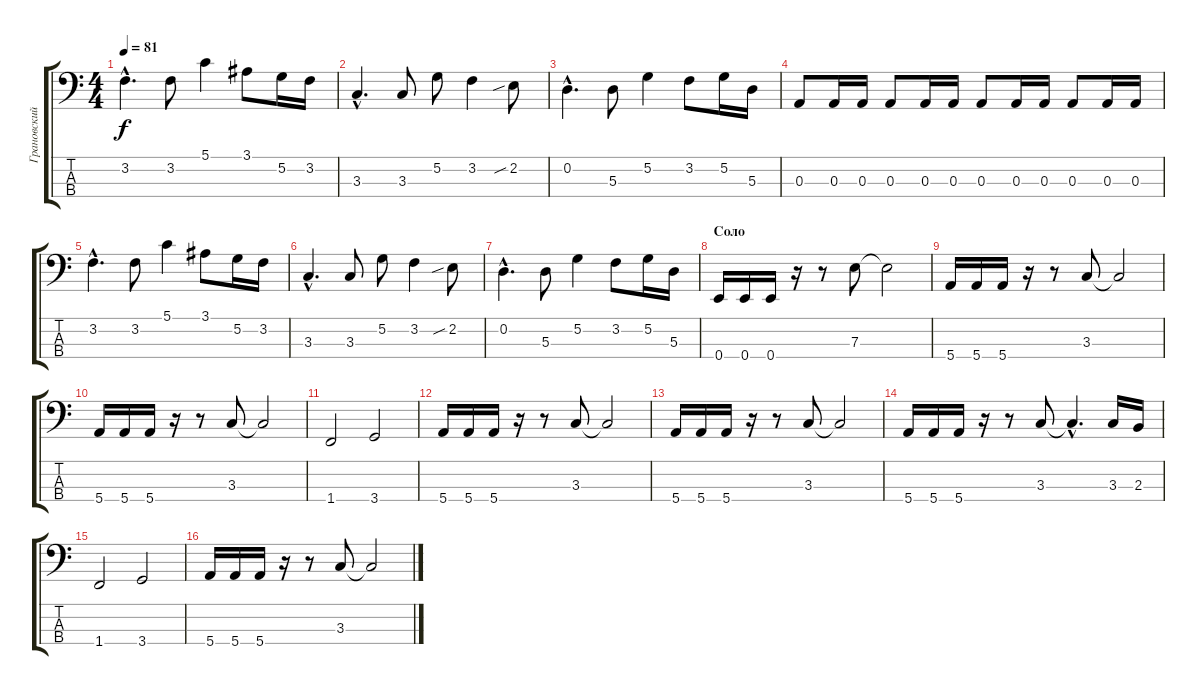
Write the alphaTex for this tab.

\track ("Грановский" "Грановский") {instrument electricbassfinger}
\staff {score tabs}
\tuning (G2 D2 A1 E1) {hide}
\ts (4 4)
\tempo 81
\clef f4
\ks c
3.2{hac}.4{d dy f} 3.2.8 5.1.4 3.1.8 5.2.16 3.2.16 |
3.3{hac}.4{d} 3.3.8 5.2.8 3.2.4 2.2{sib}.8 |
0.2{hac}.4{d} 5.3.8 5.2.4 3.2.8 5.2.16 5.3.16 |
0.3.8 0.3.16 0.3.16 0.3.8 0.3.16 0.3.16 0.3.8 0.3.16 0.3.16 0.3.8 0.3.16 0.3.16 |
3.2{hac}.4{d} 3.2.8 5.1.4 3.1.8 5.2.16 3.2.16 |
3.3{hac}.4{d} 3.3.8 5.2.8 3.2.4 2.2{sib}.8 |
0.2{hac}.4{d} 5.3.8 5.2.4 3.2.8 5.2.16 5.3.16 |
\section ("" "Соло")
0.4.16 0.4.16 0.4.16 r.16 r.8 7.3.8 7.3{t}.2 |
5.4.16 5.4.16 5.4.16 r.16 r.8 3.3.8 3.3{t}.2 |
5.4.16 5.4.16 5.4.16 r.16 r.8 3.3.8 3.3{t}.2 |
1.4.2 3.4.2 |
5.4.16 5.4.16 5.4.16 r.16 r.8 3.3.8 3.3{t}.2 |
5.4.16 5.4.16 5.4.16 r.16 r.8 3.3.8 3.3{t}.2 |
5.4.16 5.4.16 5.4.16 r.16 r.8 3.3.8 3.3{hac t}.4{d} 3.3.16 2.3.16 |
1.4.2 3.4.2 |
5.4.16 5.4.16 5.4.16 r.16 r.8 3.3.8 3.3{t}.2
